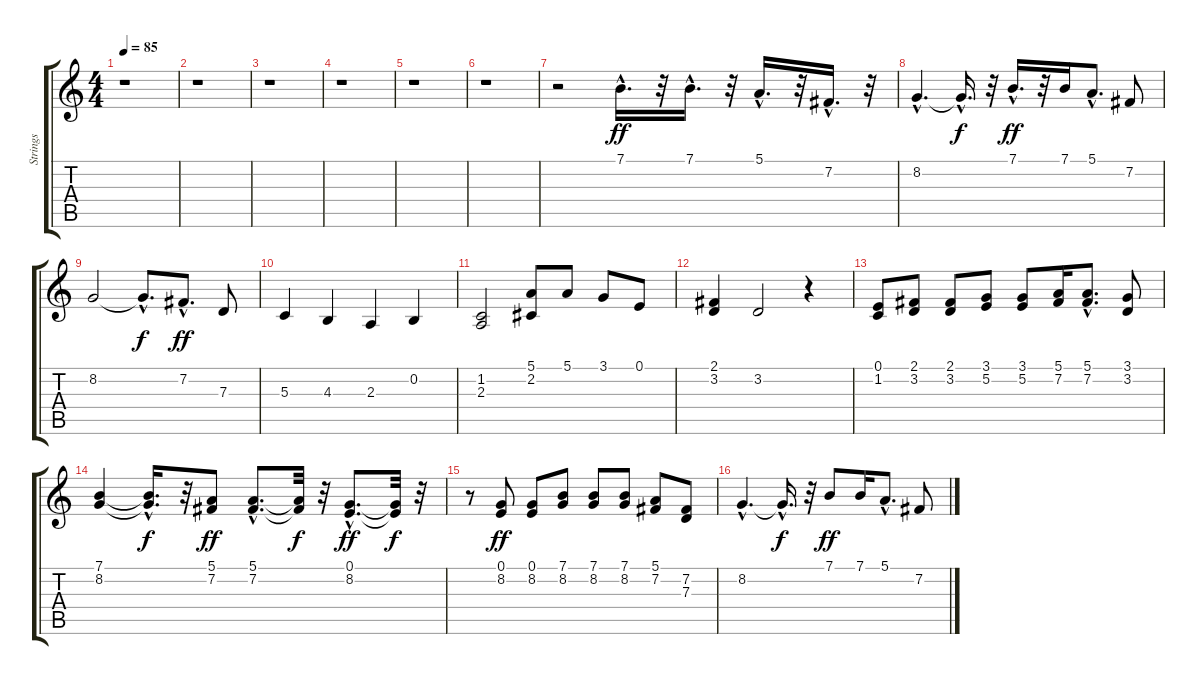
\track ("Strings" "Strings") {instrument stringensemble1}
\staff {score tabs}
\tuning (E4 B3 G3 D3 A2 E2) {hide}
\ts (4 4)
\tempo 85
\clef g2
\ks c
r.1{dy f} |
r.1 |
r.1 |
r.1 |
r.1 |
r.1 |
r.2 7.1{hac}.16{d dy ff} r.32 7.1{hac}.16{d} r.32 5.1{hac}.16{d} r.32 7.2{hac}.16{d} r.32 |
8.2{hac}.4{d} 8.2{hac t}.16{d dy f} r.32 7.1{hac}.16{d dy ff} r.32 7.1.16 5.1{hac}.8{d} 7.2.8 |
8.2.2 8.2{hac t}.8{d dy f} 7.2{hac}.8{d dy ff} 7.3.8 |
5.3.4 4.3.4 2.3.4 0.2.4 |
(1.2 2.3).2 (5.1 2.2).8 5.1.8 3.1.8 0.1.8 |
(2.1 3.2).4 3.2.2 r.4 |
(0.1 1.2).8 (2.1 3.2).8 (2.1 3.2).8 (3.1 5.2).8 (3.1 5.2).8 (5.1 7.2).16 (5.1{hac} 7.2{hac}).8{d} (3.1 3.2).8 |
(7.1 8.2).4 (7.1{hac t} 8.2{hac t}).16{d dy f} r.32 (5.1 7.2).8{dy ff} (5.1{hac} 7.2{hac}).8{d} (5.1{t} 7.2{t}).32{dy f} r.32 (0.1{hac} 8.2{hac}).8{d dy ff} (0.1{t} 8.2{t}).32{dy f} r.32 |
r.8 (0.1 8.2).8{dy ff} (0.1 8.2).8 (7.1 8.2).8 (7.1 8.2).8 (7.1 8.2).8 (5.1 7.2).8 (7.2 7.3).8 |
8.2{hac}.4{d} 8.2{hac t}.16{d dy f} r.32 7.1.8{dy ff} 7.1.16 5.1{hac}.8{d} 7.2.8
